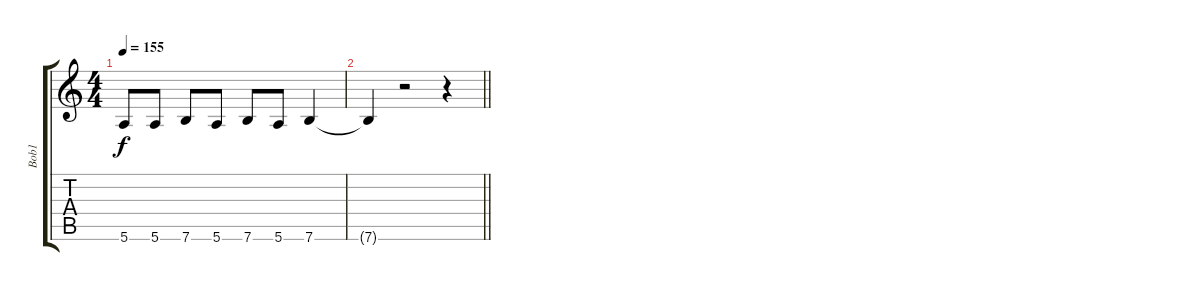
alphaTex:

\track ("Bob1" "Bob1") {instrument electricguitarmuted}
\staff {score tabs}
\tuning (E4 B3 G3 D3 A2 E2) {hide}
\ts (4 4)
\tempo 155
\clef g2
\ks c
5.6.8{dy f} 5.6.8 7.6.8 5.6.8 7.6.8 5.6.8 7.6.4 |
\barLineRight lightlight
7.6{t}.4 r.2 r.4
